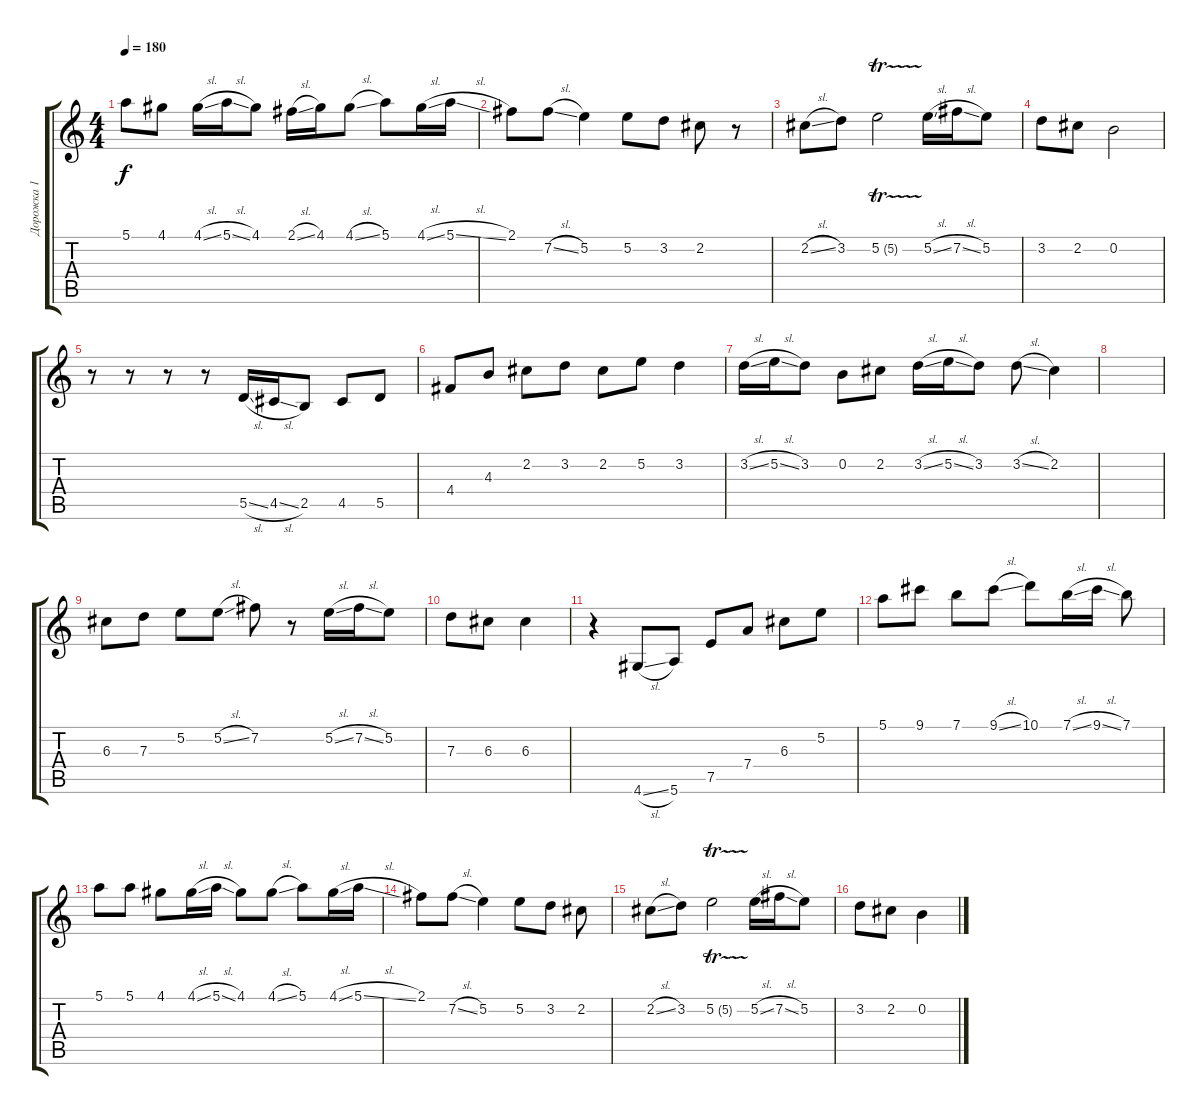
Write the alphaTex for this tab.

\track ("Дорожка 1" "Дорожка 1") {instrument acousticguitarsteel}
\staff {score tabs}
\tuning (E4 B3 G3 D3 A2 E2) {hide}
\ts (4 4)
\tempo 180
\clef g2
\ks c
5.1.8{dy f} 4.1.8 4.1{sl}.16 5.1{sl}.16 4.1.8 2.1{sl}.16 4.1.16 4.1{sl}.8 5.1.8 4.1{sl}.16 5.1{sl}.16 |
2.1.8 7.2{sl}.8 5.2.4 5.2.8 3.2.8 2.2.8 r.8 |
2.2{sl}.8 3.2.8 5.2{tr (5 16)}.2 5.2{sl}.16 7.2{sl}.16 5.2.8 |
3.2.8 2.2.8 0.2.2 |
r.8 r.8 r.8 r.8 5.5{sl}.16 4.5{sl}.16 2.5.8 4.5.8 5.5.8 |
4.4.8 4.3.8 2.2.8 3.2.8 2.2.8 5.2.8 3.2.4 |
3.2{sl}.16 5.2{sl}.16 3.2.8 0.2.8 2.2.8 3.2{sl}.16 5.2{sl}.16 3.2.8 3.2{sl}.8 2.2.4 |
|
6.3.8 7.3.8 5.2.8 5.2{sl}.8 7.2.8 r.8 5.2{sl}.16 7.2{sl}.16 5.2.8 |
7.3.8 6.3.8 6.3.4 |
r.4 4.6{sl}.8 5.6.8 7.5.8 7.4.8 6.3.8 5.2.8 |
5.1.8 9.1.8 7.1.8 9.1{sl}.8 10.1.8 7.1{sl}.16 9.1{sl}.16 7.1.8 |
5.1.8 5.1.8 4.1.8 4.1{sl}.16 5.1{sl}.16 4.1.8 4.1{sl}.8 5.1.8 4.1{sl}.16 5.1{sl}.16 |
2.1.8 7.2{sl}.8 5.2.4 5.2.8 3.2.8 2.2.8 |
2.2{sl}.8 3.2.8 5.2{tr (5 16)}.2 5.2{sl}.16 7.2{sl}.16 5.2.8 |
3.2.8 2.2.8 0.2.4
